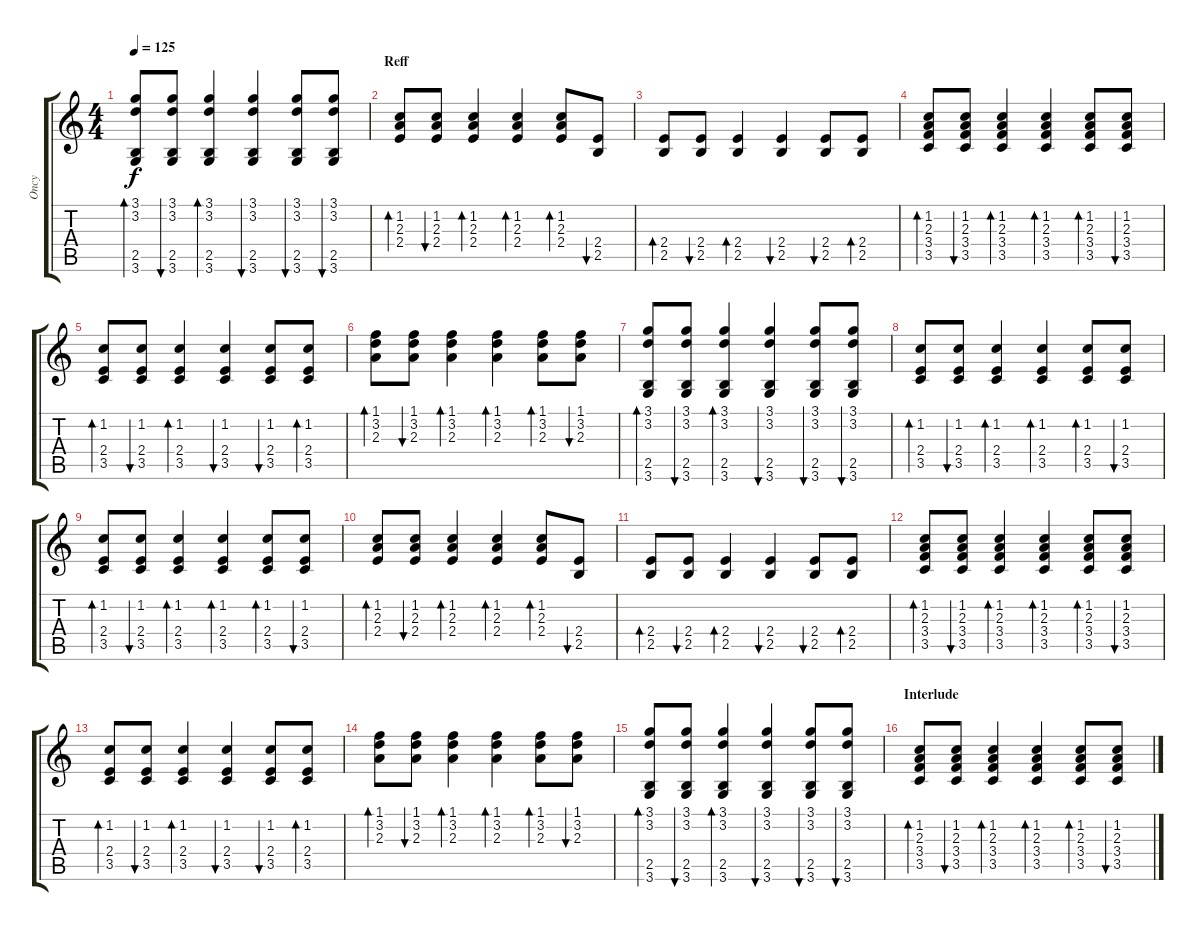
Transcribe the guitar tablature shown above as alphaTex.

\track ("Oncy" "Oncy") {instrument acousticguitarsteel}
\staff {score tabs}
\tuning (E4 B3 G3 D3 A2 E2) {hide}
\ts (4 4)
\tempo 125
\clef g2
\ks c
(3.1 3.2 2.5 3.6).8{bd 240 dy f} (3.1 3.2 2.5 3.6).8{bu 240} (3.1 3.2 2.5 3.6).4{bd 240} (3.1 3.2 2.5 3.6).4{bu 240} (3.1 3.2 2.5 3.6).8{bu 240} (3.1 3.2 2.5 3.6).8{bu 240} |
\section ("" "Reff")
(1.2 2.3 2.4).8{bd 240 volume 10} (1.2 2.3 2.4).8{bu 240} (1.2 2.3 2.4).4{bd 240} (1.2 2.3 2.4).4{bd 240} (1.2 2.3 2.4).8{bd 240} (2.4 2.5).8{bu 240} |
(2.4 2.5).8{bd 240} (2.4 2.5).8{bu 240} (2.4 2.5).4{bd 240} (2.4 2.5).4{bu 240} (2.4 2.5).8{bu 240} (2.4 2.5).8{bd 240} |
(1.2 2.3 3.4 3.5).8{bd 240} (1.2 2.3 3.4 3.5).8{bu 240} (1.2 2.3 3.4 3.5).4{bd 240} (1.2 2.3 3.4 3.5).4{bd 240} (1.2 2.3 3.4 3.5).8{bd 240} (1.2 2.3 3.4 3.5).8{bu 240} |
(1.2 2.4 3.5).8{bd 240} (1.2 2.4 3.5).8{bu 240} (1.2 2.4 3.5).4{bd 240} (1.2 2.4 3.5).4{bu 240} (1.2 2.4 3.5).8{bu 240} (1.2 2.4 3.5).8{bd 240} |
(1.1 3.2 2.3).8{bd 240} (1.1 3.2 2.3).8{bu 240} (1.1 3.2 2.3).4{bd 240} (1.1 3.2 2.3).4{bd 240} (1.1 3.2 2.3).8{bd 240} (1.1 3.2 2.3).8{bu 240} |
(3.1 3.2 2.5 3.6).8{bd 240} (3.1 3.2 2.5 3.6).8{bu 240} (3.1 3.2 2.5 3.6).4{bd 240} (3.1 3.2 2.5 3.6).4{bu 240} (3.1 3.2 2.5 3.6).8{bu 240} (3.1 3.2 2.5 3.6).8{bu 240} |
(1.2 2.4 3.5).8{bd 240} (1.2 2.4 3.5).8{bu 240} (1.2 2.4 3.5).4{bd 240} (1.2 2.4 3.5).4{bd 240} (1.2 2.4 3.5).8{bd 240} (1.2 2.4 3.5).8{bu 240} |
(1.2 2.4 3.5).8{bd 240} (1.2 2.4 3.5).8{bu 240} (1.2 2.4 3.5).4{bd 240} (1.2 2.4 3.5).4{bd 240} (1.2 2.4 3.5).8{bd 240} (1.2 2.4 3.5).8{bu 240} |
(1.2 2.3 2.4).8{bd 240} (1.2 2.3 2.4).8{bu 240} (1.2 2.3 2.4).4{bd 240} (1.2 2.3 2.4).4{bd 240} (1.2 2.3 2.4).8{bd 240} (2.4 2.5).8{bu 240} |
(2.4 2.5).8{bd 240} (2.4 2.5).8{bu 240} (2.4 2.5).4{bd 240} (2.4 2.5).4{bu 240} (2.4 2.5).8{bu 240} (2.4 2.5).8{bd 240} |
(1.2 2.3 3.4 3.5).8{bd 240} (1.2 2.3 3.4 3.5).8{bu 240} (1.2 2.3 3.4 3.5).4{bd 240} (1.2 2.3 3.4 3.5).4{bd 240} (1.2 2.3 3.4 3.5).8{bd 240} (1.2 2.3 3.4 3.5).8{bu 240} |
(1.2 2.4 3.5).8{bd 240} (1.2 2.4 3.5).8{bu 240} (1.2 2.4 3.5).4{bd 240} (1.2 2.4 3.5).4{bu 240} (1.2 2.4 3.5).8{bu 240} (1.2 2.4 3.5).8{bd 240} |
(1.1 3.2 2.3).8{bd 240} (1.1 3.2 2.3).8{bu 240} (1.1 3.2 2.3).4{bd 240} (1.1 3.2 2.3).4{bd 240} (1.1 3.2 2.3).8{bd 240} (1.1 3.2 2.3).8{bu 240} |
(3.1 3.2 2.5 3.6).8{bd 240} (3.1 3.2 2.5 3.6).8{bu 240} (3.1 3.2 2.5 3.6).4{bd 240} (3.1 3.2 2.5 3.6).4{bu 240} (3.1 3.2 2.5 3.6).8{bu 240} (3.1 3.2 2.5 3.6).8{bu 240} |
\section ("" "Interlude")
(1.2 2.3 3.4 3.5).8{bd 240} (1.2 2.3 3.4 3.5).8{bu 240} (1.2 2.3 3.4 3.5).4{bd 240} (1.2 2.3 3.4 3.5).4{bd 240} (1.2 2.3 3.4 3.5).8{bd 240} (1.2 2.3 3.4 3.5).8{bu 240}
